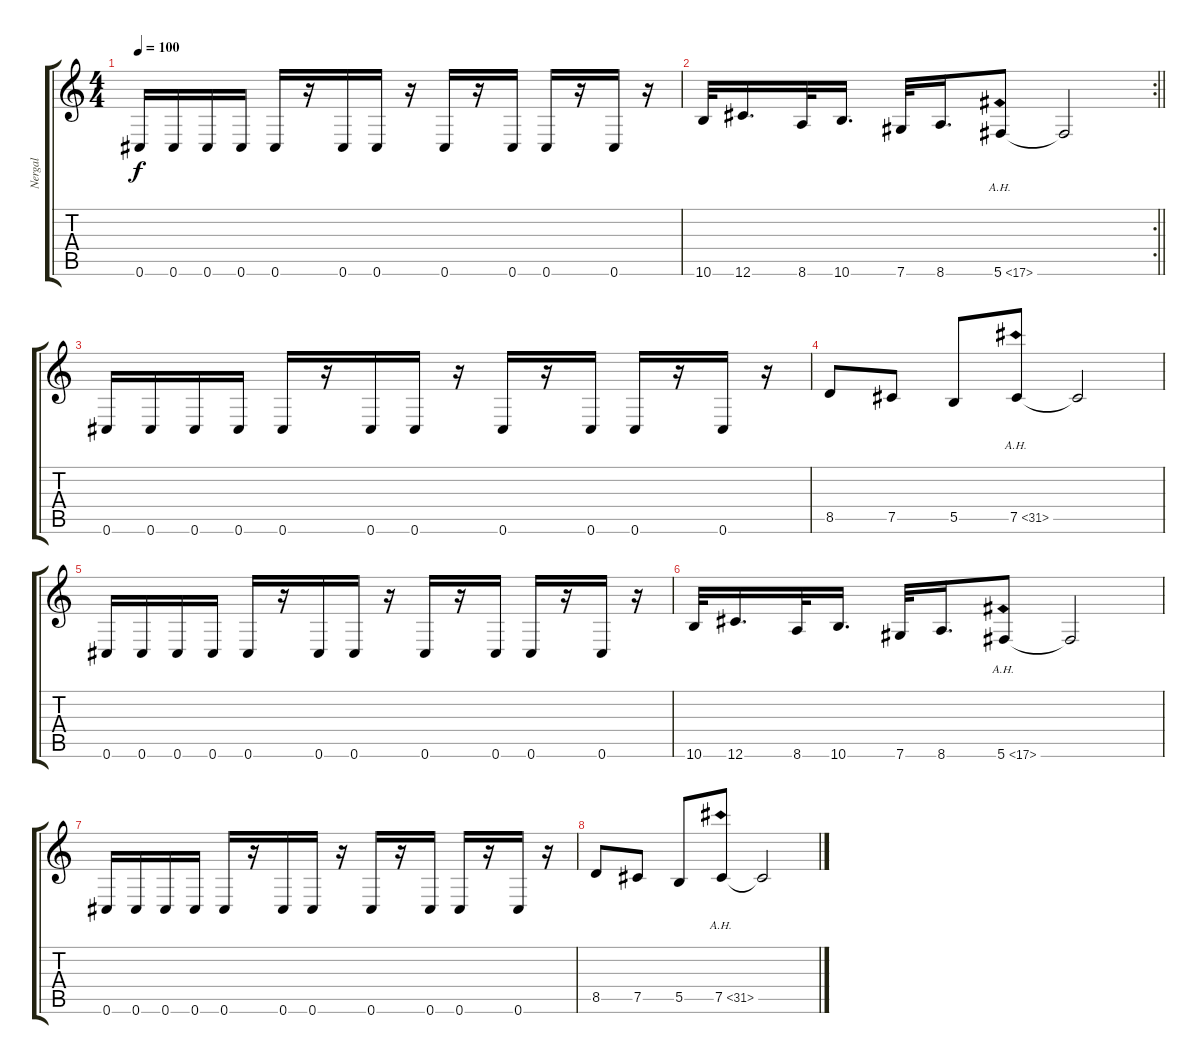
\track ("Nergal" "Nergal") {instrument distortionguitar}
\staff {score tabs}
\tuning (Db4 Ab3 E3 B2 Gb2 Db2) {hide}
\ts (4 4)
\tempo 100
\clef g2
\ks c
0.6.16{dy f} 0.6.16 0.6.16 0.6.16 0.6.16 r.16 0.6.16 0.6.16 r.16 0.6.16 r.16 0.6.16 0.6.16 r.16 0.6.16 r.16 |
\rc 2
\barLineRight lightlight
10.6.32 12.6.16{d} 8.6.32 10.6.16{d} 7.6.32 8.6.16{d} 5.6{ah 12}.8 5.6{t}.2 |
\section ("" "")
0.6.16 0.6.16 0.6.16 0.6.16 0.6.16 r.16 0.6.16 0.6.16 r.16 0.6.16 r.16 0.6.16 0.6.16 r.16 0.6.16 r.16 |
8.5.8 7.5.8 5.5.8 7.5{ah 24}.8 7.5{t}.2 |
0.6.16 0.6.16 0.6.16 0.6.16 0.6.16 r.16 0.6.16 0.6.16 r.16 0.6.16 r.16 0.6.16 0.6.16 r.16 0.6.16 r.16 |
10.6.32 12.6.16{d} 8.6.32 10.6.16{d} 7.6.32 8.6.16{d} 5.6{ah 12}.8 5.6{t}.2 |
0.6.16 0.6.16 0.6.16 0.6.16 0.6.16 r.16 0.6.16 0.6.16 r.16 0.6.16 r.16 0.6.16 0.6.16 r.16 0.6.16 r.16 |
8.5.8 7.5.8 5.5.8 7.5{ah 24}.8 7.5{t}.2
